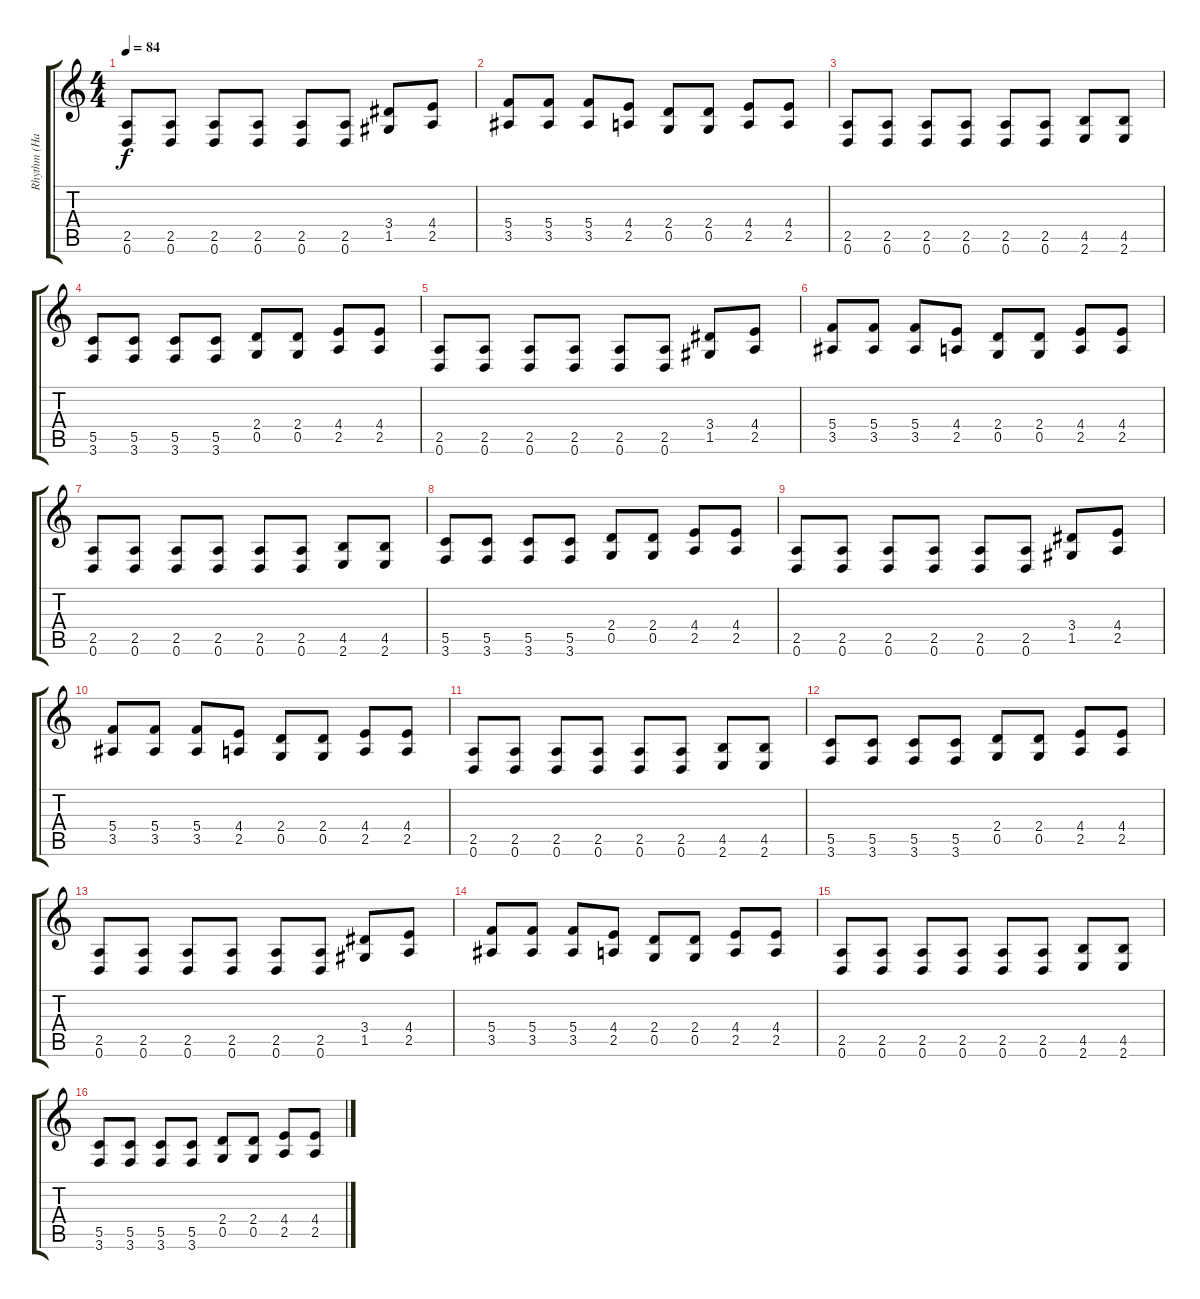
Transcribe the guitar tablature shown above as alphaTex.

\track ("Rhythm (Hakan)" "Rhythm (Ha") {instrument distortionguitar}
\staff {score tabs}
\tuning (D4 A3 F3 C3 G2 D2) {hide}
\ts (4 4)
\tempo 84
\clef g2
\ks c
(2.5 0.6).8{dy f} (2.5 0.6).8 (2.5 0.6).8 (2.5 0.6).8 (2.5 0.6).8 (2.5 0.6).8 (3.4 1.5).8 (4.4 2.5).8 |
(5.4 3.5).8 (5.4 3.5).8 (5.4 3.5).8 (4.4 2.5).8 (2.4 0.5).8 (2.4 0.5).8 (4.4 2.5).8 (4.4 2.5).8 |
(2.5 0.6).8 (2.5 0.6).8 (2.5 0.6).8 (2.5 0.6).8 (2.5 0.6).8 (2.5 0.6).8 (4.5 2.6).8 (4.5 2.6).8 |
(5.5 3.6).8 (5.5 3.6).8 (5.5 3.6).8 (5.5 3.6).8 (2.4 0.5).8 (2.4 0.5).8 (4.4 2.5).8 (4.4 2.5).8 |
(2.5 0.6).8 (2.5 0.6).8 (2.5 0.6).8 (2.5 0.6).8 (2.5 0.6).8 (2.5 0.6).8 (3.4 1.5).8 (4.4 2.5).8 |
(5.4 3.5).8 (5.4 3.5).8 (5.4 3.5).8 (4.4 2.5).8 (2.4 0.5).8 (2.4 0.5).8 (4.4 2.5).8 (4.4 2.5).8 |
(2.5 0.6).8 (2.5 0.6).8 (2.5 0.6).8 (2.5 0.6).8 (2.5 0.6).8 (2.5 0.6).8 (4.5 2.6).8 (4.5 2.6).8 |
(5.5 3.6).8 (5.5 3.6).8 (5.5 3.6).8 (5.5 3.6).8 (2.4 0.5).8 (2.4 0.5).8 (4.4 2.5).8 (4.4 2.5).8 |
(2.5 0.6).8 (2.5 0.6).8 (2.5 0.6).8 (2.5 0.6).8 (2.5 0.6).8 (2.5 0.6).8 (3.4 1.5).8 (4.4 2.5).8 |
(5.4 3.5).8 (5.4 3.5).8 (5.4 3.5).8 (4.4 2.5).8 (2.4 0.5).8 (2.4 0.5).8 (4.4 2.5).8 (4.4 2.5).8 |
(2.5 0.6).8 (2.5 0.6).8 (2.5 0.6).8 (2.5 0.6).8 (2.5 0.6).8 (2.5 0.6).8 (4.5 2.6).8 (4.5 2.6).8 |
(5.5 3.6).8 (5.5 3.6).8 (5.5 3.6).8 (5.5 3.6).8 (2.4 0.5).8 (2.4 0.5).8 (4.4 2.5).8 (4.4 2.5).8 |
(2.5 0.6).8 (2.5 0.6).8 (2.5 0.6).8 (2.5 0.6).8 (2.5 0.6).8 (2.5 0.6).8 (3.4 1.5).8 (4.4 2.5).8 |
(5.4 3.5).8 (5.4 3.5).8 (5.4 3.5).8 (4.4 2.5).8 (2.4 0.5).8 (2.4 0.5).8 (4.4 2.5).8 (4.4 2.5).8 |
(2.5 0.6).8 (2.5 0.6).8 (2.5 0.6).8 (2.5 0.6).8 (2.5 0.6).8 (2.5 0.6).8 (4.5 2.6).8 (4.5 2.6).8 |
(5.5 3.6).8 (5.5 3.6).8 (5.5 3.6).8 (5.5 3.6).8 (2.4 0.5).8 (2.4 0.5).8 (4.4 2.5).8 (4.4 2.5).8
